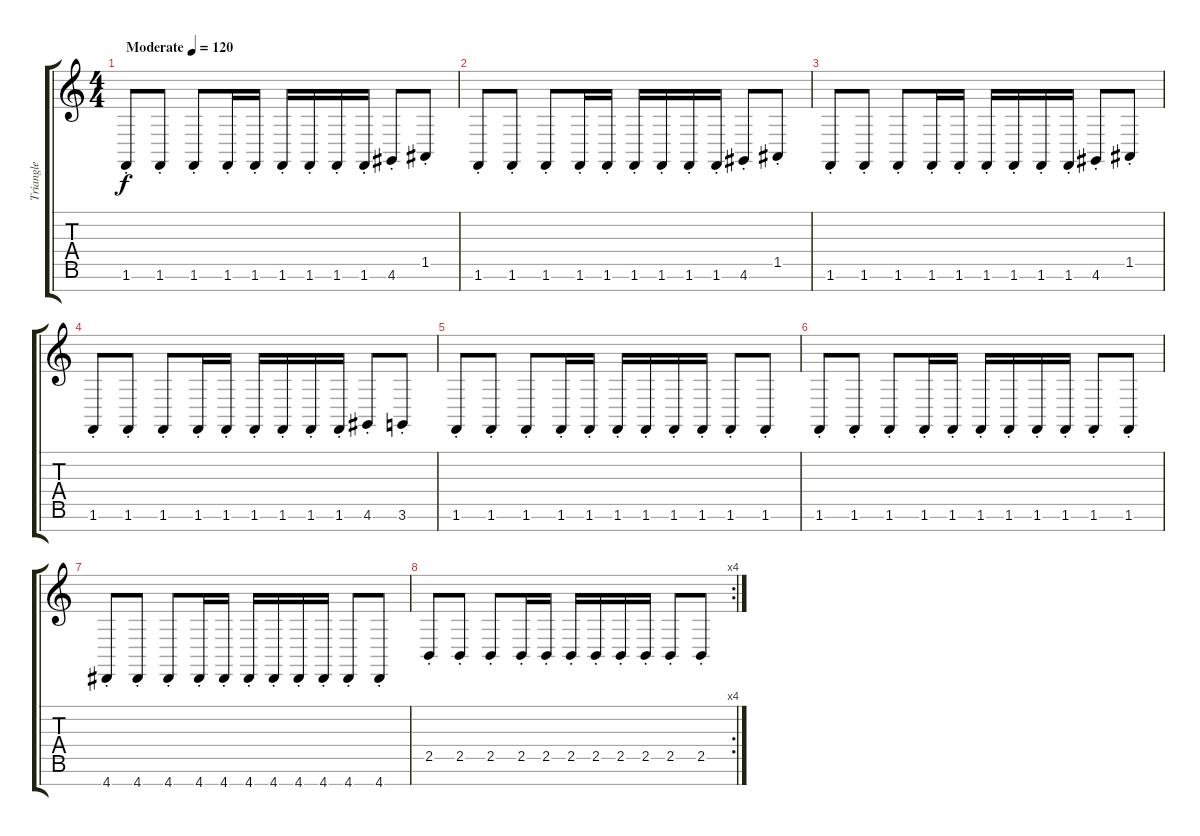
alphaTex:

\track ("Triangle" "Triangle") {instrument lead1square}
\staff {score tabs}
\tuning (E4 B3 G3 D3 A2 E2 B1) {hide}
\ts (4 4)
\tempo (120 "Moderate")
\clef g2
\ks c
1.6{st}.8{dy f instrument lead1square} 1.6{st}.8 1.6{st}.8 1.6{st}.16 1.6{st}.16 1.6{st}.16 1.6{st}.16 1.6{st}.16 1.6{st}.16 4.6{st}.8 1.5{st}.8 |
1.6{st}.8 1.6{st}.8 1.6{st}.8 1.6{st}.16 1.6{st}.16 1.6{st}.16 1.6{st}.16 1.6{st}.16 1.6{st}.16 4.6{st}.8 1.5{st}.8 |
1.6{st}.8 1.6{st}.8 1.6{st}.8 1.6{st}.16 1.6{st}.16 1.6{st}.16 1.6{st}.16 1.6{st}.16 1.6{st}.16 4.6{st}.8 1.5{st}.8 |
1.6{st}.8 1.6{st}.8 1.6{st}.8 1.6{st}.16 1.6{st}.16 1.6{st}.16 1.6{st}.16 1.6{st}.16 1.6{st}.16 4.6{st}.8 3.6{st}.8 |
1.6{st}.8 1.6{st}.8 1.6{st}.8 1.6{st}.16 1.6{st}.16 1.6{st}.16 1.6{st}.16 1.6{st}.16 1.6{st}.16 1.6{st}.8 1.6{st}.8 |
1.6{st}.8 1.6{st}.8 1.6{st}.8 1.6{st}.16 1.6{st}.16 1.6{st}.16 1.6{st}.16 1.6{st}.16 1.6{st}.16 1.6{st}.8 1.6{st}.8 |
4.7{st}.8 4.7{st}.8 4.7{st}.8 4.7{st}.16 4.7{st}.16 4.7{st}.16 4.7{st}.16 4.7{st}.16 4.7{st}.16 4.7{st}.8 4.7{st}.8 |
\rc 4
2.5{st}.8 2.5{st}.8 2.5{st}.8 2.5{st}.16 2.5{st}.16 2.5{st}.16 2.5{st}.16 2.5{st}.16 2.5{st}.16 2.5{st}.8 2.5{st}.8
